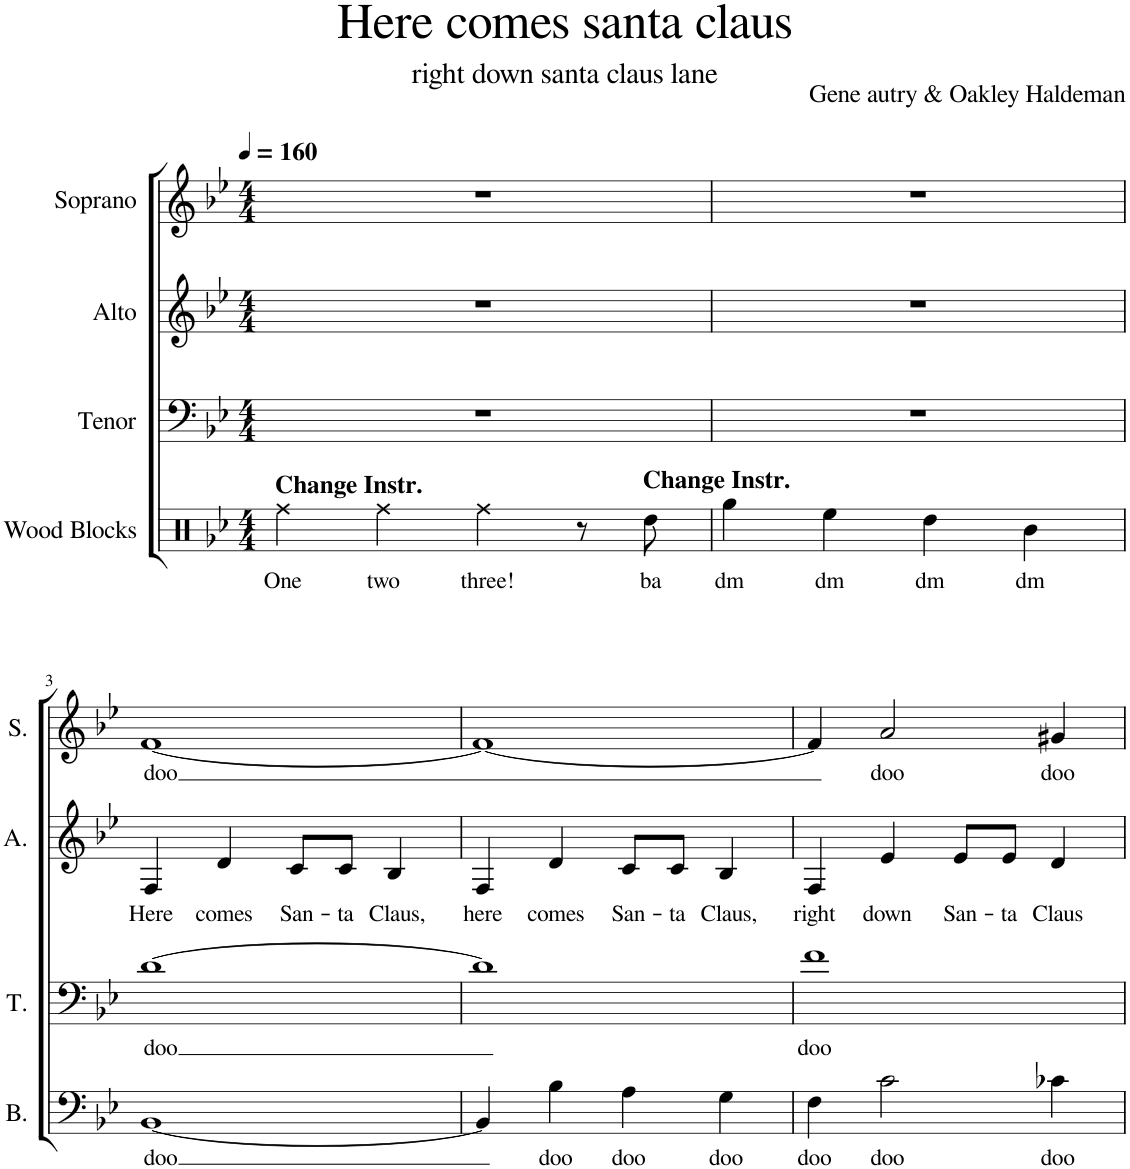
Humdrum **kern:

**kern	**text	**kern	**text	**kern	**text	**kern	**text
*part4	*part4	*part3	*part3	*part2	*part2	*part1	*part1
*staff4	*staff4	*staff3	*staff3	*staff2	*staff2	*staff1	*staff1
*I"Bass	*	*I"Tenor	*	*I"Alto	*	*I"Soprano	*
*I'B.	*	*I'T.	*	*I'A.	*	*I'S.	*
*clefX	*	*clefF4	*	*clefG2	*	*clefG2	*
*k[b-e-]	*	*k[b-e-]	*	*k[b-e-]	*	*k[b-e-]	*
*M4/4	*	*M4/4	*	*M4/4	*	*M4/4	*
*MM160	*	*MM160	*	*MM160	*	*MM160	*
=1	=1	=1	=1	=1	=1	=1	=1
!LO:TX:a:B:t=Change Instr.	!	!	!	!	!	!	!
!	!LO:LY:b	!	!	!	!	!	!
4dd\	One	1r	.	1r	.	1r	.
!	!LO:LY:b	!	!	!	!	!	!
4dd\	two	.	.	.	.	.	.
!	!LO:LY:b	!	!	!	!	!	!
4dd\	three!	.	.	.	.	.	.
8r	.	.	.	.	.	.	.
!LO:TX:a:B:t=Change Instr.	!	!	!	!	!	!	!
!	!LO:LY:b	!	!	!	!	!	!
8F\	ba	.	.	.	.	.	.
=2	=2	=2	=2	=2	=2	=2	=2
!	!LO:LY:b	!	!	!	!	!	!
4B-\	dm	1r	.	1r	.	1r	.
!	!LO:LY:b	!	!	!	!	!	!
4G\	dm	.	.	.	.	.	.
!	!LO:LY:b	!	!	!	!	!	!
4F\	dm	.	.	.	.	.	.
!	!LO:LY:b	!	!	!	!	!	!
4D\	dm	.	.	.	.	.	.
!!LO:LB:g=z
=3	=3	=3	=3	=3	=3	=3	=3
!	!LO:LY:b	!	!LO:LY:b	!	!LO:LY:b	!	!LO:LY:b
[1BB-	doo	[1d	doo	4F/	Here	[1f	doo
!	!	!	!	!	!LO:LY:b	!	!
.	.	.	.	4d/	comes	.	.
!	!	!	!	!	!LO:LY:b	!	!
.	.	.	.	8c/L	San-	.	.
!	!	!	!	!	!LO:LY:b	!	!
.	.	.	.	8c/J	-ta	.	.
!	!	!	!	!	!LO:LY:b	!	!
.	.	.	.	4B-/	Claus,	.	.
=4	=4	=4	=4	=4	=4	=4	=4
!	!	!	!	!	!LO:LY:b	!	!
4BB-/]	.	1d]	.	4F/	here	1f_	.
!	!LO:LY:b	!	!	!	!LO:LY:b	!	!
4B-\	doo	.	.	4d/	comes	.	.
!	!LO:LY:b	!	!	!	!LO:LY:b	!	!
4A\	doo	.	.	8c/L	San-	.	.
!	!	!	!	!	!LO:LY:b	!	!
.	.	.	.	8c/J	-ta	.	.
!	!LO:LY:b	!	!	!	!LO:LY:b	!	!
4G\	doo	.	.	4B-/	Claus,	.	.
=5	=5	=5	=5	=5	=5	=5	=5
!	!LO:LY:b	!	!LO:LY:b	!	!LO:LY:b	!	!
4F\	doo	1f	doo	4F/	right	4f/]	.
!	!LO:LY:b	!	!	!	!LO:LY:b	!	!LO:LY:b
2c\	doo	.	.	4e-/	down	2a/	doo
!	!	!	!	!	!LO:LY:b	!	!
.	.	.	.	8e-/L	San-	.	.
!	!	!	!	!	!LO:LY:b	!	!
.	.	.	.	8e-/J	-ta	.	.
!	!LO:LY:b	!	!	!	!LO:LY:b	!	!LO:LY:b
4c-X\	doo	.	.	4d/	Claus	4g#X/	doo
=	=	=	=	=	=	=	=
*-	*-	*-	*-	*-	*-	*-	*-
